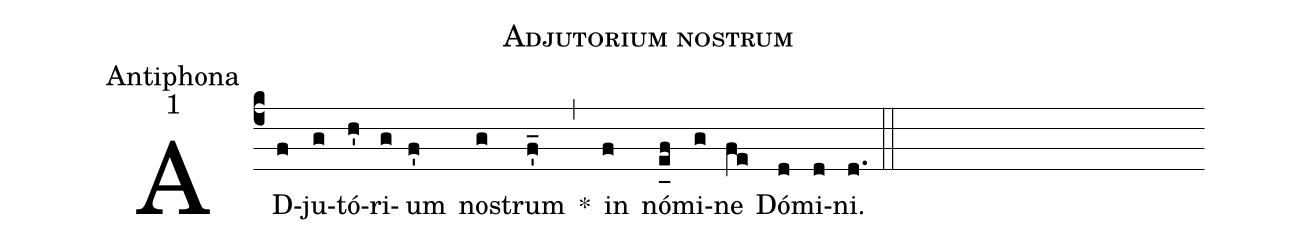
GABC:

name:Adjutorium nostrum;
office-part:Antiphona;
mode:1;
%%
(c4) AD(f)ju(g)tó(h')ri(g)um(f') no(g)strum(f'_) *(,) in(f) nó(e_[uh:l]f)mi(g)ne(fe) Dó(d)mi(d)ni.(d.) (::)
